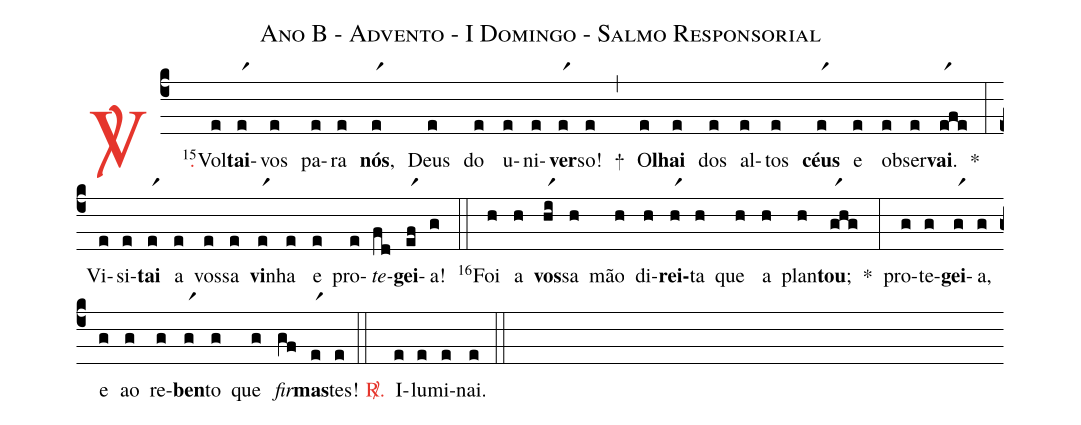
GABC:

name: Ano B - Advento - I Domingo - Salmo Responsorial;
%%
(c4)

<c><sp>V/</sp>.</c>() <v>\VSup{15}</v>Vol(e)<b>tai</b>-(er1)vos(e) pa(e)ra(e) <b>nós</b>,(er1) Deus(e) do(e) u(e)ni(e)<b>ver</b>(er1)so!(e) +(,)
O(e)<b>lhai</b>(e) dos(e) al(e)tos(e) <b>céus</b>(er1) e(e) ob(e)ser(e)<b>vai</b>.(er1fe) *(:)
Vi(e)si(e)<b>tai</b>(er1) a(e) vos(e)sa(e) <b>vi</b>(er1)nha(e) e(e) pro(e)<i>te</i>(fd)<b>gei</b>-(er1f)a!(g)

(::)

<v>\VSup{16}</v>Foi(h) a(h) <b>vos</b>(hr1i)sa(h) mão(h) di(h)<b>rei</b>(hr1)ta(h) que(h) a(h) plan(h)<b>tou</b>;(gr1hg) *(:)
pro(g)te(g)<b>gei</b>-(gr1)a,(g) e(g) ao(g) re(g)<b>ben</b>(gr1)to(g) que(g) <i>fir</i>(gf)<b>mas</b>(er1)tes!(e)

(::)

<c><sp>R/</sp>.</c>() I(e)lu(e)mi(e)nai.(e)

(::)
